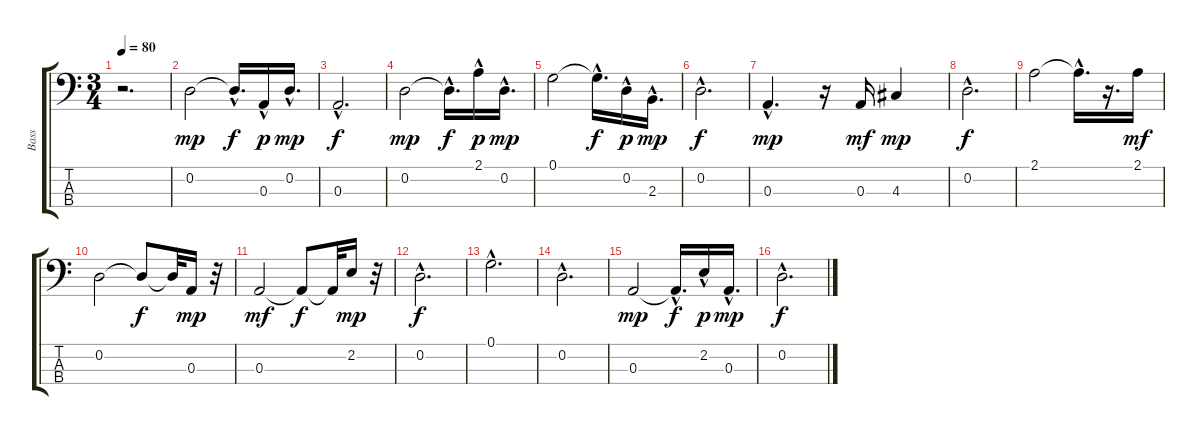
\track ("Bass  " "Bass  ") {instrument acousticbass}
\staff {score tabs}
\tuning (G2 D2 A1 E1) {hide}
\ts (3 4)
\tempo 80
\clef f4
\ks c
r.2{d dy mp instrument acousticbass} |
0.2.2 0.2{hac t}.16{d dy f} 0.3{hac}.16{dy p} 0.2{hac}.16{d dy mp} |
0.3{hac}.2{d dy f} |
0.2.2{dy mp} 0.2{hac t}.16{d dy f} 2.1{hac}.16{dy p} 0.2{hac}.16{d dy mp} |
0.1.2 0.1{hac t}.16{d dy f} 0.2{hac}.16{dy p} 2.3{hac}.16{d dy mp} |
0.2{hac}.2{d dy f} |
0.3{hac}.4{d dy mp} r.16 0.3.16{dy mf} 4.3.4{dy mp} |
0.2{hac}.2{d dy f} |
2.1.2 2.1{hac t}.16{d} r.16{d} 2.1.16{dy mf} |
0.2.2 0.2{t}.8{dy f} 0.2{t}.32 0.3.16{dy mp} r.32 |
0.3.2{dy mf} 0.3{t}.8{dy f} 0.3{t}.32 2.2.16{dy mp} r.32 |
0.2{hac}.2{d dy f} |
0.1{hac}.2{d} |
0.2{hac}.2{d} |
0.3.2{dy mp} 0.3{hac t}.16{d dy f} 2.2{hac}.16{dy p} 0.3{hac}.16{d dy mp} |
0.2{hac}.2{d dy f}
